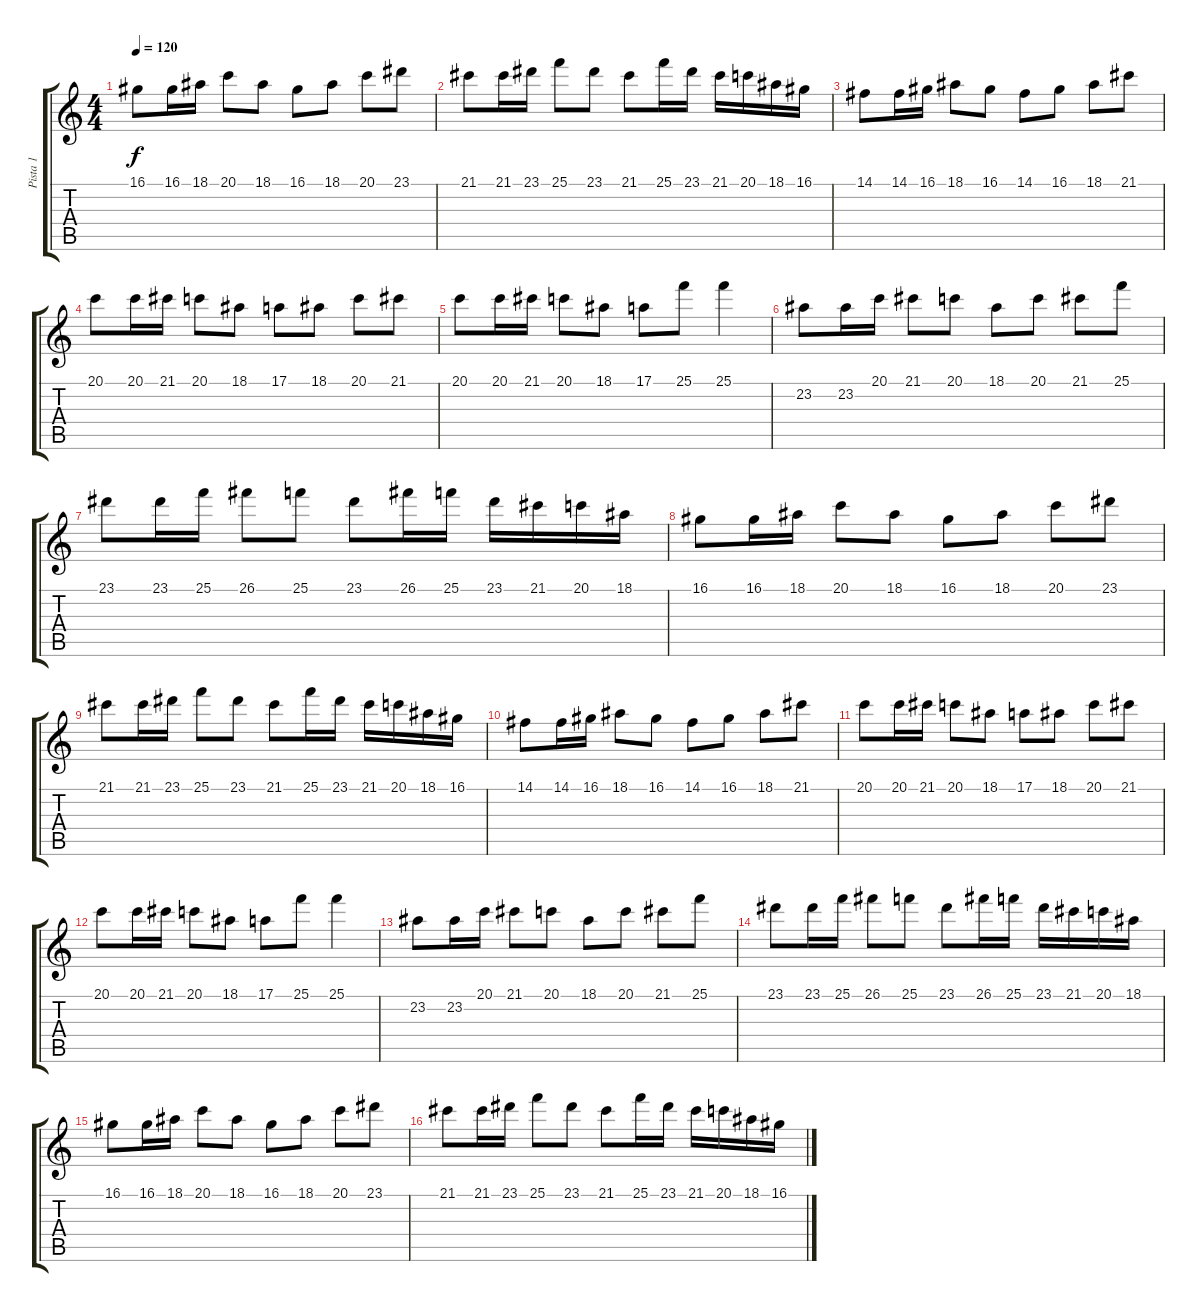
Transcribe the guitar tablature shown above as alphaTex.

\track ("Pista 1" "Pista 1") {instrument flute}
\staff {score tabs}
\tuning (E4 B3 G3 D3 A2 E2) {hide}
\ts (4 4)
\tempo 120
\clef g2
\ks c
16.1.8{dy f} 16.1.16 18.1.16 20.1.8 18.1.8 16.1.8 18.1.8 20.1.8 23.1.8 |
21.1.8 21.1.16 23.1.16 25.1.8 23.1.8 21.1.8 25.1.16 23.1.16 21.1.16 20.1.16 18.1.16 16.1.16 |
14.1.8 14.1.16 16.1.16 18.1.8 16.1.8 14.1.8 16.1.8 18.1.8 21.1.8 |
20.1.8 20.1.16 21.1.16 20.1.8 18.1.8 17.1.8 18.1.8 20.1.8 21.1.8 |
20.1.8 20.1.16 21.1.16 20.1.8 18.1.8 17.1.8 25.1.8 25.1.4 |
23.2.8 23.2.16 20.1.16 21.1.8 20.1.8 18.1.8 20.1.8 21.1.8 25.1.8 |
23.1.8 23.1.16 25.1.16 26.1.8 25.1.8 23.1.8 26.1.16 25.1.16 23.1.16 21.1.16 20.1.16 18.1.16 |
16.1.8 16.1.16 18.1.16 20.1.8 18.1.8 16.1.8 18.1.8 20.1.8 23.1.8 |
21.1.8 21.1.16 23.1.16 25.1.8 23.1.8 21.1.8 25.1.16 23.1.16 21.1.16 20.1.16 18.1.16 16.1.16 |
14.1.8 14.1.16 16.1.16 18.1.8 16.1.8 14.1.8 16.1.8 18.1.8 21.1.8 |
20.1.8 20.1.16 21.1.16 20.1.8 18.1.8 17.1.8 18.1.8 20.1.8 21.1.8 |
20.1.8 20.1.16 21.1.16 20.1.8 18.1.8 17.1.8 25.1.8 25.1.4 |
23.2.8 23.2.16 20.1.16 21.1.8 20.1.8 18.1.8 20.1.8 21.1.8 25.1.8 |
23.1.8 23.1.16 25.1.16 26.1.8 25.1.8 23.1.8 26.1.16 25.1.16 23.1.16 21.1.16 20.1.16 18.1.16 |
16.1.8 16.1.16 18.1.16 20.1.8 18.1.8 16.1.8 18.1.8 20.1.8 23.1.8 |
21.1.8 21.1.16 23.1.16 25.1.8 23.1.8 21.1.8 25.1.16 23.1.16 21.1.16 20.1.16 18.1.16 16.1.16
